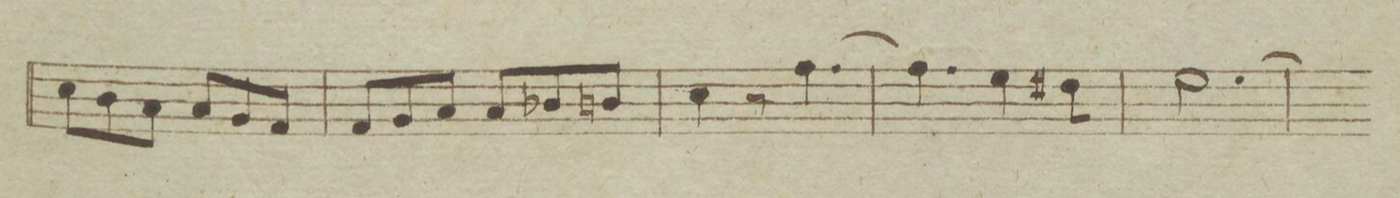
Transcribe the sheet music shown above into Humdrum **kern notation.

**kern	**dynam
*I"Clarinetto Secondo in B.	*
*clefG2	*
*k[fnb-e-]	*
*met(c)	*
*M6/8	*
8b-\L	.
8a\	.
8g\J	.
8g/L	.
8f/	.
8e-/J	.
=217	=217
8e-/L	.
8f/	.
8g/J	.
8g/L	.
8a-X/	.
8a/J	.
=218	=218
4b-\	.
8r	.
[4.ee-\	.
=219	=219
4.ee-\]	.
4dd\	.
8cc#X\	.
=220	=220
[2.dd\	.
=221	=221
*-	*-
